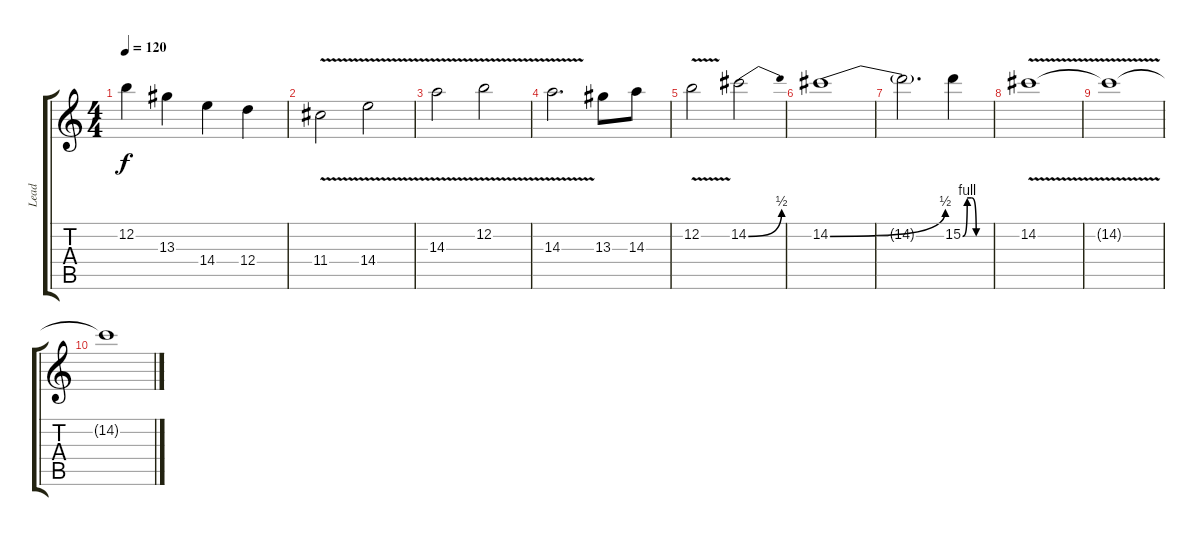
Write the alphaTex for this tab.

\track ("Lead" "Lead") {instrument overdrivenguitar}
\staff {score tabs}
\tuning (E4 B3 G3 D3 A2 E2) {hide}
\ts (4 4)
\tempo 120
\clef g2
\ks c
12.2.4{dy f} 13.3.4 14.4.4 12.4.4 |
11.4{v}.2 14.4{v}.2 |
14.3{v}.2 12.2{v}.2 |
14.3{v}.2{d} 13.3.8 14.3.8 |
12.2{v}.2 14.2{be (bend 0 0 60 2)}.2 |
14.2{be (bend 0 0 60 2)}.1 |
14.2{t}.2{d} 15.2{be (custom 0 0 10 4 20 4 30 0 60 0)}.4 |
14.2{v}.1 |
14.2{t}.1 |
14.2{t}.1
